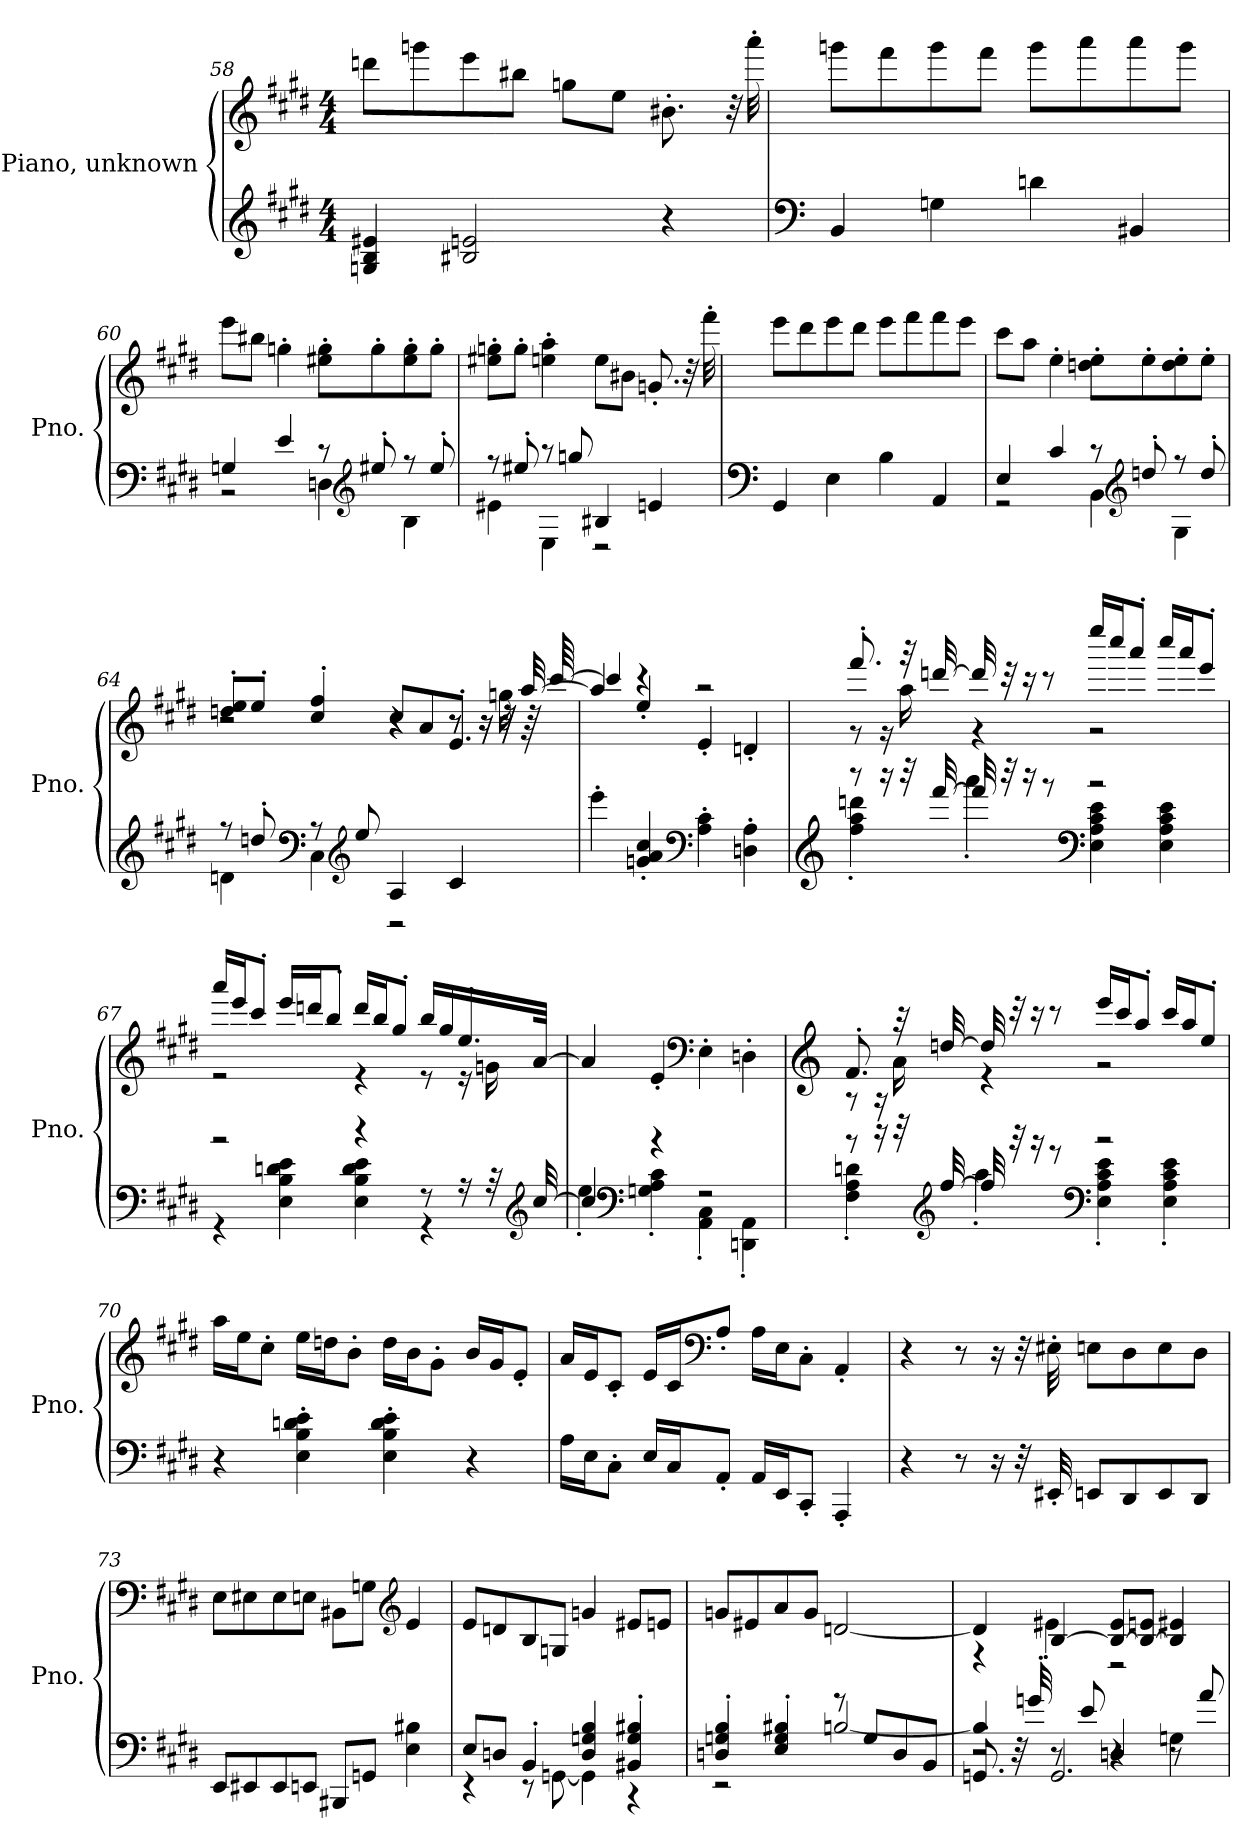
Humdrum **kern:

**kern	**kern
*part1	*part1
*staff2	*staff1
*I"Piano, unknown	*
*I'Pno.	*
!!LO:LB:g=z
*clefG2	*clefG2
*k[f#c#g#d#]	*k[f#c#g#d#]
*M4/4	*M4/4
=58	=58
4Gn/ 4B/ 4e#X/	8dddn\L
.	8gggn\
2B#X/ 2en/	8eee\
.	8bb#X\J
.	8ggn\L
.	8ee\J
4r	8.b#X'\
.	32r
.	32aaa'\
=59	=59
*clefF4	*
4BB/	8gggn\L
.	8fff#\
4Gn\	8ggg\
.	8fff#\J
4dn\	8ggg\L
.	8aaa\
4BB#X/	8aaa\
.	8ggg\J
=60	=60
*^	*
4Gn/	2r	8eee\L
.	.	8bb#X\J
4e/	.	4ggn'\
8r	4Dn\	8ee#X\' 8gg\'L
*clefG2	*	*
8ee#X'/	.	8gg'\
8r	4B\	8ee#\' 8gg\'
8ee#'/	.	8gg'\J
!!LO:LB:g=z
=61	=61	=61
8r	4e#X\	8ee#X\' 8ggn\'L
8ee#X'/	.	8gg'\J
8r	4E\	4een\' 4aa\'
8ggn/	.	.
4B#X/	2r	8ee\L
.	.	8b#X\J
4en/	.	8.gn'/
.	.	32r
.	.	32fff#'\
*v	*v	*
=62	=62
*clefF4	*
4GG#/	8eee\L
.	8ddd#\
4E\	8eee\
.	8ddd#\J
4B\	8eee\L
.	8fff#\
4AA/	8fff#\
.	8eee\J
=63	=63
*^	*
4E/	2r	8ccc#\L
.	.	8aa\J
4c#/	.	4ee'\
8r	4BB\	8ddn\' 8ee\'L
*clefG2	*	*
8ddn'/	.	8ee'\
8r	4G#\	8dd\' 8ee\'
8dd'/	.	8ee'\J
!!LO:LB:g=z
=64	=64	=64
*	*	*^
*	*	*	*^
8r	4dn\	2r	2r	8ddn/' 8ee/'L
8ddn'/	.	.	.	8ee'/J
*clefF4	*	*	*	*
8r	4C#\	.	.	4cc#/' 4ff#/'
*clefG2	*	*	*	*
8ee/	.	.	.	.
4A/	2r	4r	4r	8cc#/L
.	.	.	.	8a/
4c#/	.	8r	8r	8.e'/J
.	.	16r	16r	.
.	.	32r	16ggn\	32r
.	.	[32aa/	.	64r
.	.	.	.	[64ccc#/
*v	*v	*	*	*
*	*	*v	*v
=65	=65	=65
4eee'\	4aa/]	4ccc#/]
4gn/' 4a/' 4cc#/'	4r	4ee'/
*clefF4	*	*
4A\' 4c#\'	2r	4e'/
4Dn\' 4A\'	.	4dn'/
!!LO:LB:g=z	!!
=66	=66	=66
*clefG2	*	*
*^	*	*
8r	4ff#\' 4aa\' 4dddn\'	8.fff#'/	8r
16r	.	.	16r
32r	.	32r	16aa\
[32fff#/	.	[32dddn/	.
32fff#/]	4aaa'\	32ddd/]	4r
32r	.	32r	.
16r	.	16r	.
8r	.	8r	.
*clefF4	*	*	*
2r	4E\ 4A\ 4c#\ 4e\	16eeee/LL	2r
.	.	16cccc#/J	.
.	.	8aaa'/J	.
.	4E\ 4A\ 4c#\ 4e\	16cccc#/LL	.
.	.	16aaa/J	.
.	.	8eee'/J	.
=67	=67	=67	=67
2r	4r	16aaa/LL	2r
.	.	16eee/J	.
.	.	8ccc#'/J	.
.	4E\ 4B\ 4dn\ 4e\	16eee/LL	.
.	.	16dddn/J	.
.	.	8bb'/J	.
4r	4E\ 4B\ 4d\ 4e\	16ddd/LL	4r
.	.	16bb/J	.
.	.	8gg#'/J	.
8r	4r	16bb/LL	8r
.	.	16gg#/	.
16r	.	16.ee'/	16r
32r	.	.	16gn\
*clefG2	*	*	*
[32cc#/	.	[32a/JJk	.
*	*	*v	*v
!!LO:LB:g=z
=68	=68	=68
4cc#/]	4ee'\	4a/]
*clefF4	*	*
4r	4Gn\' 4A\' 4c#\'	4e'/
*	*	*clefF4
2r	4AA\' 4C#\'	4E'\
.	4DDn\' 4AA\'	4Dn'\
=69	=69	=69
*	*	*clefG2
*	*	*^
8r	4F#\' 4A\' 4dn\'	8.f#'/	8r
16r	.	.	16r
32r	.	32r	16a\
*clefG2	*	*	*
[32ff#/	.	[32ddn/	.
32ff#/]	4aa'\	32dd/]	4r
32r	.	32r	.
16r	.	16r	.
8r	.	8r	.
*clefF4	*	*	*
2r	4E\' 4A\' 4c#\' 4e\'	16eee/LL	2r
.	.	16ccc#/J	.
.	.	8aa'/J	.
.	4E\' 4A\' 4c#\' 4e\'	16ccc#/LL	.
.	.	16aa/J	.
.	.	8ee'/J	.
*v	*v	*	*
*	*v	*v
!!LO:PB:g=z
=70	=70
4r	16aa\LL
.	16ee\J
.	8cc#'\J
4E\' 4B\' 4dn\' 4e\'	16ee\LL
.	16ddn\J
.	8b'\J
4E\' 4B\' 4d\' 4e\'	16dd\LL
.	16b\J
.	8g#'\J
4r	16b/LL
.	16g#/J
.	8e'/J
=71	=71
16A\LL	16a/LL
16E\J	16e/J
8C#'\J	8c#'/J
16E/LL	16e/LL
16C#/J	16c#/J
*	*clefF4
8AA'/J	8A'/J
16AA/LL	16A\LL
16EE/J	16E\J
8CC#'/J	8C#'\J
4AAA'/	4AA'/
=72	=72
4r	4r
8r	8r
16r	16r
32r	32r
32EE#X'/	32E#X'\
8EEn/L	8En\L
8DD#/	8D#\
8EE/	8E\
8DD#/J	8D#\J
!!LO:LB:g=z
=73	=73
8EE/L	8E\L
8EE#X/	8E#X\
8EE#/	8E#\
8EEn/J	8En\J
8BBB#X/L	8BB#X\L
8GGn/J	8Gn\J
*	*clefG2
4E\ 4B#X\	4e/
=74	=74
*^	*
8E/L	4r	8e/L
8Dn/J	.	8dn/
4BB'/	8r	8B/
.	[8GGn\	8Gn/J
4D/ 4Gn/ 4B/	4GG\]	4gn/
4BB#X/' 4G/' 4B#X/'	4r	8e#X/L
.	.	8en/J
=75	=75	=75
4Dn/' 4Gn/' 4B/'	2r	8gn/L
.	.	8e#X/
4E/' 4G/' 4B#X/'	.	8a/
.	.	8g/J
8r	[2Bn/	[2dn/
8G/L	.	.
8D/	.	.
8BB/J	.	.
!!LO:LB:g=z
=76	=76	=76
*	*^	*^
8.GGn'/	2r	4B/]	4d/]	4r
32r	.	.	.	.
32gn'/	.	.	.	.
8r	.	2.GG/	[4B/	4e#X'\
8e/	.	.	.	.
4Dn/	4r	.	8B/_ 8e#/L	2r
.	.	.	8B/_ 8en/J	.
8r	4Gn\	.	4B/] 4e#X/	.
8a/	.	.	.	.
*v	*v	*v	*	*
*	*v	*v
=	=
*-	*-
